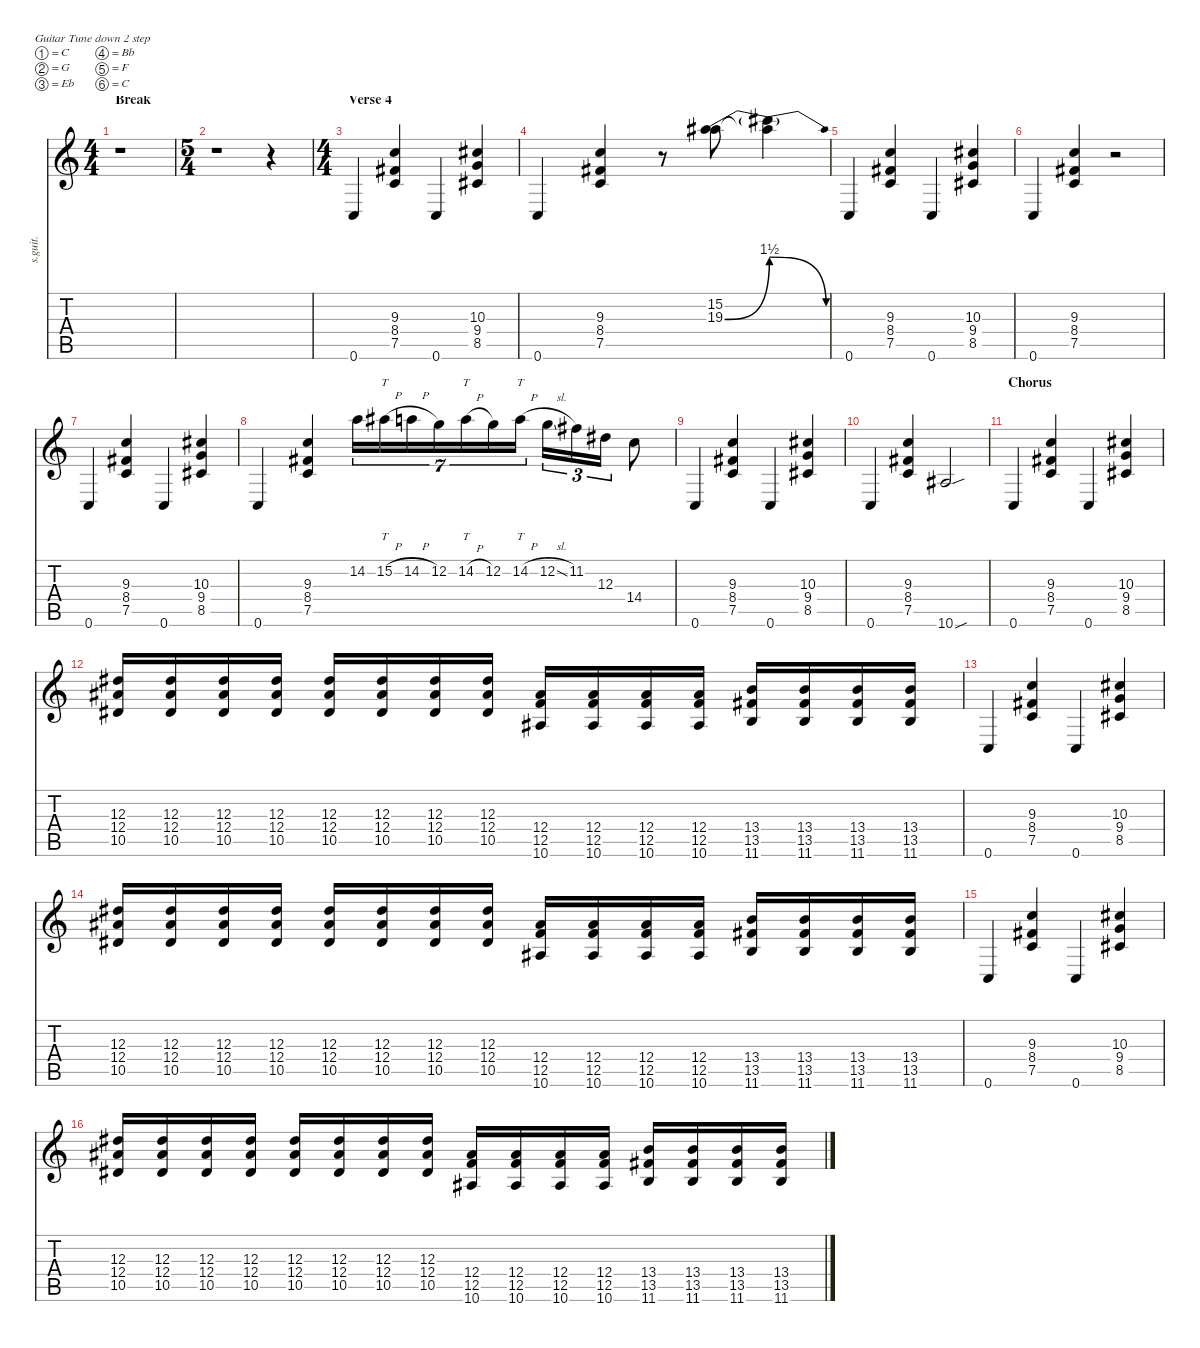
\defaultSystemsLayout 4
\hideDynamics
\bracketExtendMode nobrackets
\track ("Josh Homme" "s.guit.") {instrument distortionguitar}
\staff {score tabs}
\tuning (C4 G3 Eb3 Bb2 F2 C2)
\ts (4 4)
\section ("" "Break")
\tempo (105 hide)
\clef g2
\ks c
r.1{dy f} |
\ts (5 4)
\beaming (8 2 2 2 2)
r.1 r.4 |
\ts (4 4)
\beaming (8 2 2 2 2)
\section ("" "Verse 4")
0.6.4{lyrics (0 "") lyrics (1 "") lyrics (2 "") lyrics (3 "") lyrics (4 "")} (9.3 8.4{acc #} 7.5).4{lyrics (0 "") lyrics (1 "") lyrics (2 "") lyrics (3 "") lyrics (4 "")} 0.6.4{lyrics (0 "") lyrics (1 "") lyrics (2 "") lyrics (3 "") lyrics (4 "")} (10.3{acc #} 9.4 8.5{acc #}).4{lyrics (0 "") lyrics (1 "") lyrics (2 "") lyrics (3 "") lyrics (4 "")} |
0.6.4{lyrics (0 "") lyrics (1 "") lyrics (2 "") lyrics (3 "") lyrics (4 "")} (9.3 8.4{acc #} 7.5).4{lyrics (0 "") lyrics (1 "") lyrics (2 "") lyrics (3 "") lyrics (4 "")} r.8 (15.2{acc #} 19.3{be (bend 0 0 60 6) acc #}).8{lyrics (0 "") lyrics (1 "") lyrics (2 "") lyrics (3 "") lyrics (4 "")} (15.2{t acc #} 19.3{be (release 0 6 30 0) t}).4{lyrics (0 "") lyrics (1 "") lyrics (2 "") lyrics (3 "") lyrics (4 "")} |
0.6.4{lyrics (0 "") lyrics (1 "") lyrics (2 "") lyrics (3 "") lyrics (4 "")} (9.3 8.4{acc #} 7.5).4{lyrics (0 "") lyrics (1 "") lyrics (2 "") lyrics (3 "") lyrics (4 "")} 0.6.4{lyrics (0 "") lyrics (1 "") lyrics (2 "") lyrics (3 "") lyrics (4 "")} (10.3{acc #} 9.4 8.5{acc #}).4{lyrics (0 "") lyrics (1 "") lyrics (2 "") lyrics (3 "") lyrics (4 "")} |
0.6.4{lyrics (0 "") lyrics (1 "") lyrics (2 "") lyrics (3 "") lyrics (4 "")} (9.3 8.4{acc #} 7.5).4{lyrics (0 "") lyrics (1 "") lyrics (2 "") lyrics (3 "") lyrics (4 "")} r.2 |
0.6.4{lyrics (0 "") lyrics (1 "") lyrics (2 "") lyrics (3 "") lyrics (4 "")} (9.3 8.4{acc #} 7.5).4{lyrics (0 "") lyrics (1 "") lyrics (2 "") lyrics (3 "") lyrics (4 "")} 0.6.4{lyrics (0 "") lyrics (1 "") lyrics (2 "") lyrics (3 "") lyrics (4 "")} (10.3{acc #} 9.4 8.5{acc #}).4{lyrics (0 "") lyrics (1 "") lyrics (2 "") lyrics (3 "") lyrics (4 "")} |
0.6.4{lyrics (0 "") lyrics (1 "") lyrics (2 "") lyrics (3 "") lyrics (4 "")} (9.3 8.4{acc #} 7.5).4{lyrics (0 "") lyrics (1 "") lyrics (2 "") lyrics (3 "") lyrics (4 "")} 14.2.16{tu (7 4) lyrics (0 "") lyrics (1 "") lyrics (2 "") lyrics (3 "") lyrics (4 "")} 15.2{h acc #}.16{tt tu (7 4) lyrics (0 "") lyrics (1 "") lyrics (2 "") lyrics (3 "") lyrics (4 "")} 14.2{h}.16{tu (7 4) lyrics (0 "") lyrics (1 "") lyrics (2 "") lyrics (3 "") lyrics (4 "")} 12.2.16{tu (7 4) lyrics (0 "") lyrics (1 "") lyrics (2 "") lyrics (3 "") lyrics (4 "")} 14.2{h}.16{tt tu (7 4) lyrics (0 "") lyrics (1 "") lyrics (2 "") lyrics (3 "") lyrics (4 "")} 12.2.16{tu (7 4) lyrics (0 "") lyrics (1 "") lyrics (2 "") lyrics (3 "") lyrics (4 "")} 14.2{h}.16{tt tu (7 4) lyrics (0 "") lyrics (1 "") lyrics (2 "") lyrics (3 "") lyrics (4 "")} 12.2{sl}.16{tu (3 2) lyrics (0 "") lyrics (1 "") lyrics (2 "") lyrics (3 "") lyrics (4 "")} 11.2{acc #}.16{tu (3 2) lyrics (0 "") lyrics (1 "") lyrics (2 "") lyrics (3 "") lyrics (4 "")} 12.3{acc #}.16{tu (3 2) lyrics (0 "") lyrics (1 "") lyrics (2 "") lyrics (3 "") lyrics (4 "")} 14.4.8{lyrics (0 "") lyrics (1 "") lyrics (2 "") lyrics (3 "") lyrics (4 "")} |
0.6.4{lyrics (0 "") lyrics (1 "") lyrics (2 "") lyrics (3 "") lyrics (4 "")} (9.3 8.4{acc #} 7.5).4{lyrics (0 "") lyrics (1 "") lyrics (2 "") lyrics (3 "") lyrics (4 "")} 0.6.4{lyrics (0 "") lyrics (1 "") lyrics (2 "") lyrics (3 "") lyrics (4 "")} (10.3{acc #} 9.4 8.5{acc #}).4{lyrics (0 "") lyrics (1 "") lyrics (2 "") lyrics (3 "") lyrics (4 "")} |
0.6.4{lyrics (0 "") lyrics (1 "") lyrics (2 "") lyrics (3 "") lyrics (4 "")} (9.3 8.4{acc #} 7.5).4{lyrics (0 "") lyrics (1 "") lyrics (2 "") lyrics (3 "") lyrics (4 "")} 10.6{sou acc #}.2{lyrics (0 "") lyrics (1 "") lyrics (2 "") lyrics (3 "") lyrics (4 "")} |
\section ("" "Chorus")
0.6.4{lyrics (0 "") lyrics (1 "") lyrics (2 "") lyrics (3 "") lyrics (4 "")} (9.3 8.4{acc #} 7.5).4{lyrics (0 "") lyrics (1 "") lyrics (2 "") lyrics (3 "") lyrics (4 "")} 0.6.4{lyrics (0 "") lyrics (1 "") lyrics (2 "") lyrics (3 "") lyrics (4 "")} (10.3{acc #} 9.4 8.5{acc #}).4{lyrics (0 "") lyrics (1 "") lyrics (2 "") lyrics (3 "") lyrics (4 "")} |
(12.3{acc #} 12.4{acc #} 10.5{acc #}).16{lyrics (0 "") lyrics (1 "") lyrics (2 "") lyrics (3 "") lyrics (4 "")} (12.3{acc #} 12.4{acc #} 10.5{acc #}).16{lyrics (0 "") lyrics (1 "") lyrics (2 "") lyrics (3 "") lyrics (4 "")} (12.3{acc #} 12.4{acc #} 10.5{acc #}).16{lyrics (0 "") lyrics (1 "") lyrics (2 "") lyrics (3 "") lyrics (4 "")} (12.3{acc #} 12.4{acc #} 10.5{acc #}).16{lyrics (0 "") lyrics (1 "") lyrics (2 "") lyrics (3 "") lyrics (4 "")} (12.3{acc #} 12.4{acc #} 10.5{acc #}).16{lyrics (0 "") lyrics (1 "") lyrics (2 "") lyrics (3 "") lyrics (4 "")} (12.3{acc #} 12.4{acc #} 10.5{acc #}).16{lyrics (0 "") lyrics (1 "") lyrics (2 "") lyrics (3 "") lyrics (4 "")} (12.3{acc #} 12.4{acc #} 10.5{acc #}).16{lyrics (0 "") lyrics (1 "") lyrics (2 "") lyrics (3 "") lyrics (4 "")} (12.3{acc #} 12.4{acc #} 10.5{acc #}).16{lyrics (0 "") lyrics (1 "") lyrics (2 "") lyrics (3 "") lyrics (4 "")} (12.4{acc #} 12.5 10.6{acc #}).16{lyrics (0 "") lyrics (1 "") lyrics (2 "") lyrics (3 "") lyrics (4 "")} (12.4{acc #} 12.5 10.6{acc #}).16{lyrics (0 "") lyrics (1 "") lyrics (2 "") lyrics (3 "") lyrics (4 "")} (12.4{acc #} 12.5 10.6{acc #}).16{lyrics (0 "") lyrics (1 "") lyrics (2 "") lyrics (3 "") lyrics (4 "")} (12.4{acc #} 12.5 10.6{acc #}).16{lyrics (0 "") lyrics (1 "") lyrics (2 "") lyrics (3 "") lyrics (4 "")} (13.4 13.5{acc #} 11.6).16{lyrics (0 "") lyrics (1 "") lyrics (2 "") lyrics (3 "") lyrics (4 "")} (13.4 13.5{acc #} 11.6).16{lyrics (0 "") lyrics (1 "") lyrics (2 "") lyrics (3 "") lyrics (4 "")} (13.4 13.5{acc #} 11.6).16{lyrics (0 "") lyrics (1 "") lyrics (2 "") lyrics (3 "") lyrics (4 "")} (13.4 13.5{acc #} 11.6).16{lyrics (0 "") lyrics (1 "") lyrics (2 "") lyrics (3 "") lyrics (4 "")} |
0.6.4{lyrics (0 "") lyrics (1 "") lyrics (2 "") lyrics (3 "") lyrics (4 "")} (9.3 8.4{acc #} 7.5).4{lyrics (0 "") lyrics (1 "") lyrics (2 "") lyrics (3 "") lyrics (4 "")} 0.6.4{lyrics (0 "") lyrics (1 "") lyrics (2 "") lyrics (3 "") lyrics (4 "")} (10.3{acc #} 9.4 8.5{acc #}).4{lyrics (0 "") lyrics (1 "") lyrics (2 "") lyrics (3 "") lyrics (4 "")} |
(12.3{acc #} 12.4{acc #} 10.5{acc #}).16{lyrics (0 "") lyrics (1 "") lyrics (2 "") lyrics (3 "") lyrics (4 "")} (12.3{acc #} 12.4{acc #} 10.5{acc #}).16{lyrics (0 "") lyrics (1 "") lyrics (2 "") lyrics (3 "") lyrics (4 "")} (12.3{acc #} 12.4{acc #} 10.5{acc #}).16{lyrics (0 "") lyrics (1 "") lyrics (2 "") lyrics (3 "") lyrics (4 "")} (12.3{acc #} 12.4{acc #} 10.5{acc #}).16{lyrics (0 "") lyrics (1 "") lyrics (2 "") lyrics (3 "") lyrics (4 "")} (12.3{acc #} 12.4{acc #} 10.5{acc #}).16{lyrics (0 "") lyrics (1 "") lyrics (2 "") lyrics (3 "") lyrics (4 "")} (12.3{acc #} 12.4{acc #} 10.5{acc #}).16{lyrics (0 "") lyrics (1 "") lyrics (2 "") lyrics (3 "") lyrics (4 "")} (12.3{acc #} 12.4{acc #} 10.5{acc #}).16{lyrics (0 "") lyrics (1 "") lyrics (2 "") lyrics (3 "") lyrics (4 "")} (12.3{acc #} 12.4{acc #} 10.5{acc #}).16{lyrics (0 "") lyrics (1 "") lyrics (2 "") lyrics (3 "") lyrics (4 "")} (12.4{acc #} 12.5 10.6{acc #}).16{lyrics (0 "") lyrics (1 "") lyrics (2 "") lyrics (3 "") lyrics (4 "")} (12.4{acc #} 12.5 10.6{acc #}).16{lyrics (0 "") lyrics (1 "") lyrics (2 "") lyrics (3 "") lyrics (4 "")} (12.4{acc #} 12.5 10.6{acc #}).16{lyrics (0 "") lyrics (1 "") lyrics (2 "") lyrics (3 "") lyrics (4 "")} (12.4{acc #} 12.5 10.6{acc #}).16{lyrics (0 "") lyrics (1 "") lyrics (2 "") lyrics (3 "") lyrics (4 "")} (13.4 13.5{acc #} 11.6).16{lyrics (0 "") lyrics (1 "") lyrics (2 "") lyrics (3 "") lyrics (4 "")} (13.4 13.5{acc #} 11.6).16{lyrics (0 "") lyrics (1 "") lyrics (2 "") lyrics (3 "") lyrics (4 "")} (13.4 13.5{acc #} 11.6).16{lyrics (0 "") lyrics (1 "") lyrics (2 "") lyrics (3 "") lyrics (4 "")} (13.4 13.5{acc #} 11.6).16{lyrics (0 "") lyrics (1 "") lyrics (2 "") lyrics (3 "") lyrics (4 "")} |
0.6.4{lyrics (0 "") lyrics (1 "") lyrics (2 "") lyrics (3 "") lyrics (4 "")} (9.3 8.4{acc #} 7.5).4{lyrics (0 "") lyrics (1 "") lyrics (2 "") lyrics (3 "") lyrics (4 "")} 0.6.4{lyrics (0 "") lyrics (1 "") lyrics (2 "") lyrics (3 "") lyrics (4 "")} (10.3{acc #} 9.4 8.5{acc #}).4{lyrics (0 "") lyrics (1 "") lyrics (2 "") lyrics (3 "") lyrics (4 "")} |
(12.3{acc #} 12.4{acc #} 10.5{acc #}).16{lyrics (0 "") lyrics (1 "") lyrics (2 "") lyrics (3 "") lyrics (4 "")} (12.3{acc #} 12.4{acc #} 10.5{acc #}).16{lyrics (0 "") lyrics (1 "") lyrics (2 "") lyrics (3 "") lyrics (4 "")} (12.3{acc #} 12.4{acc #} 10.5{acc #}).16{lyrics (0 "") lyrics (1 "") lyrics (2 "") lyrics (3 "") lyrics (4 "")} (12.3{acc #} 12.4{acc #} 10.5{acc #}).16{lyrics (0 "") lyrics (1 "") lyrics (2 "") lyrics (3 "") lyrics (4 "")} (12.3{acc #} 12.4{acc #} 10.5{acc #}).16{lyrics (0 "") lyrics (1 "") lyrics (2 "") lyrics (3 "") lyrics (4 "")} (12.3{acc #} 12.4{acc #} 10.5{acc #}).16{lyrics (0 "") lyrics (1 "") lyrics (2 "") lyrics (3 "") lyrics (4 "")} (12.3{acc #} 12.4{acc #} 10.5{acc #}).16{lyrics (0 "") lyrics (1 "") lyrics (2 "") lyrics (3 "") lyrics (4 "")} (12.3{acc #} 12.4{acc #} 10.5{acc #}).16{lyrics (0 "") lyrics (1 "") lyrics (2 "") lyrics (3 "") lyrics (4 "")} (12.4{acc #} 12.5 10.6{acc #}).16{lyrics (0 "") lyrics (1 "") lyrics (2 "") lyrics (3 "") lyrics (4 "")} (12.4{acc #} 12.5 10.6{acc #}).16{lyrics (0 "") lyrics (1 "") lyrics (2 "") lyrics (3 "") lyrics (4 "")} (12.4{acc #} 12.5 10.6{acc #}).16{lyrics (0 "") lyrics (1 "") lyrics (2 "") lyrics (3 "") lyrics (4 "")} (12.4{acc #} 12.5 10.6{acc #}).16{lyrics (0 "") lyrics (1 "") lyrics (2 "") lyrics (3 "") lyrics (4 "")} (13.4 13.5{acc #} 11.6).16{lyrics (0 "") lyrics (1 "") lyrics (2 "") lyrics (3 "") lyrics (4 "")} (13.4 13.5{acc #} 11.6).16{lyrics (0 "") lyrics (1 "") lyrics (2 "") lyrics (3 "") lyrics (4 "")} (13.4 13.5{acc #} 11.6).16{lyrics (0 "") lyrics (1 "") lyrics (2 "") lyrics (3 "") lyrics (4 "")} (13.4 13.5{acc #} 11.6).16{lyrics (0 "") lyrics (1 "") lyrics (2 "") lyrics (3 "") lyrics (4 "")}
